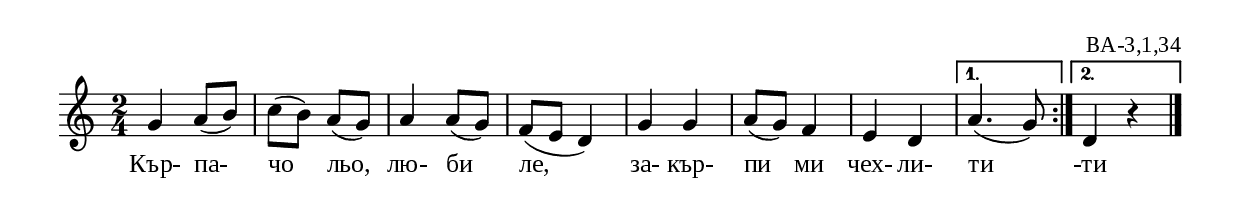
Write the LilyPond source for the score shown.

%{
BA_3_1_34
%}

\include "td-preamble.ly"

\score {
\relative c'' {
%% \tempo 4 = 152
  \time 2/4
  \repeat volta 2 { g4 a8( b) | c( b) a( g) | a4 a8( g) | f8([ e] d4) | g4 g | a8( g) f4 | e d }
  \alternative { {  a'4.( g8)  }
%% \bar ":|"
{ d4 r4 } }
 \bar "|."
}
\addlyrics { Кър- па- чо льо, лю- би ле, за- кър- пи ми чех- ли- ти -ти }
%
\layout {
  indent = #0
  line-width = 190\mm
  ragged-right=##f
}
%
\midi { 
	\context {
		\Score
		tempoWholesPerMinute = #(ly:make-moment 152 4)
		}
	}
}
%
\header{
  opus = "ВА-3,1,34"
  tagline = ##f
}


